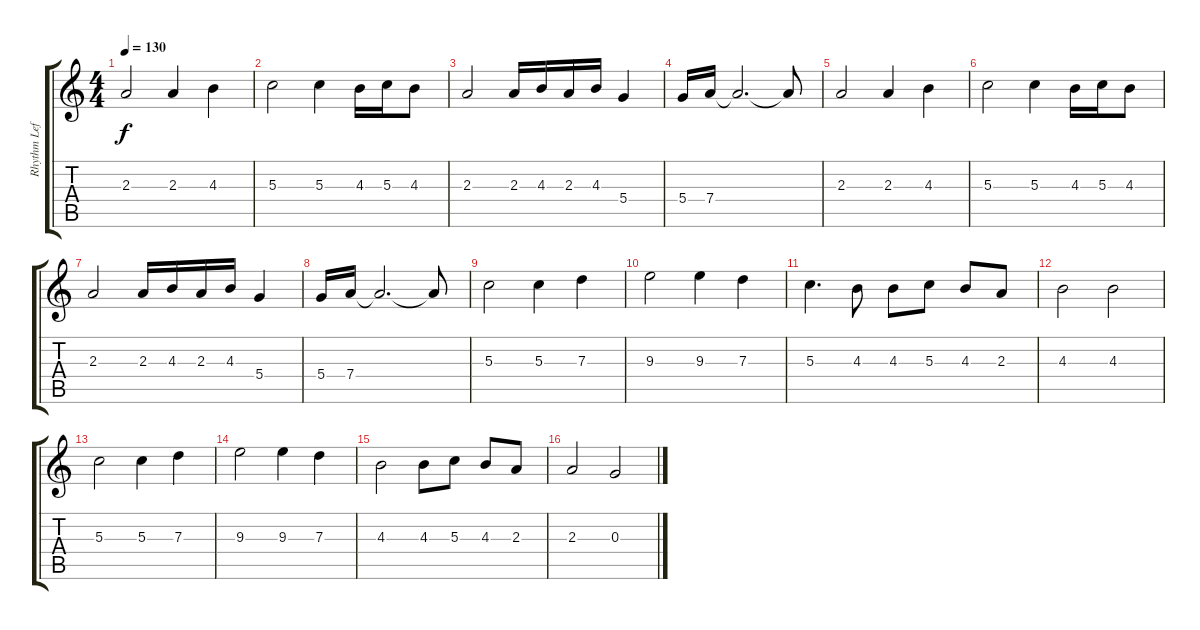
\track ("Rhythm Left" "Rhythm Lef") {instrument distortionguitar}
\staff {score tabs}
\tuning (E4 B3 G3 D3 A2 E2) {hide}
\ts (4 4)
\tempo 130
\clef g2
\ks c
2.3.2{dy f} 2.3.4 4.3.4 |
5.3.2 5.3.4 4.3.16 5.3.16 4.3.8 |
2.3.2 2.3.16 4.3.16 2.3.16 4.3.16 5.4.4 |
5.4.16 7.4.16 7.4{t}.2{d} 7.4{t}.8 |
2.3.2 2.3.4 4.3.4 |
5.3.2 5.3.4 4.3.16 5.3.16 4.3.8 |
2.3.2 2.3.16 4.3.16 2.3.16 4.3.16 5.4.4 |
5.4.16 7.4.16 7.4{t}.2{d} 7.4{t}.8 |
5.3.2 5.3.4 7.3.4 |
9.3.2 9.3.4 7.3.4 |
5.3.4{d} 4.3.8 4.3.8 5.3.8 4.3.8 2.3.8 |
4.3.2 4.3.2 |
5.3.2 5.3.4 7.3.4 |
9.3.2 9.3.4 7.3.4 |
4.3.2 4.3.8 5.3.8 4.3.8 2.3.8 |
2.3.2 0.3.2
